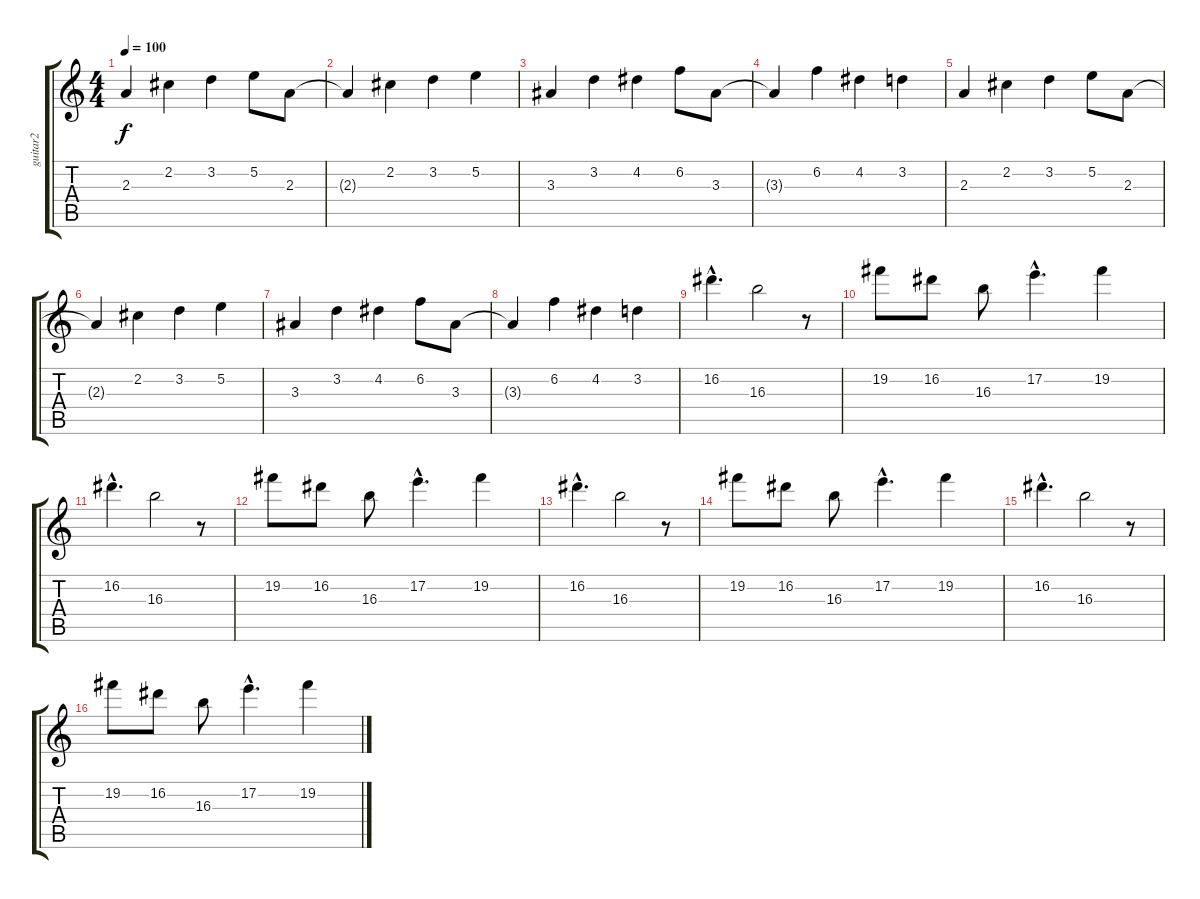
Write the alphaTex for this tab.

\track ("guitar2" "guitar2") {instrument acousticguitarsteel}
\staff {score tabs}
\tuning (E4 B3 G3 D3 A2 E2) {hide}
\ts (4 4)
\tempo 100
\clef g2
\ks c
2.3.4{dy f} 2.2.4 3.2.4 5.2.8 2.3.8 |
2.3{t}.4 2.2.4 3.2.4 5.2.4 |
3.3.4 3.2.4 4.2.4 6.2.8 3.3.8 |
3.3{t}.4 6.2.4 4.2.4 3.2.4 |
2.3.4 2.2.4 3.2.4 5.2.8 2.3.8 |
2.3{t}.4 2.2.4 3.2.4 5.2.4 |
3.3.4 3.2.4 4.2.4 6.2.8 3.3.8 |
3.3{t}.4 6.2.4 4.2.4 3.2.4 |
16.2{hac}.4{d} 16.3.2 r.8 |
19.2.8 16.2.8 16.3.8 17.2{hac}.4{d} 19.2.4 |
16.2{hac}.4{d} 16.3.2 r.8 |
19.2.8 16.2.8 16.3.8 17.2{hac}.4{d} 19.2.4 |
16.2{hac}.4{d} 16.3.2 r.8 |
19.2.8 16.2.8 16.3.8 17.2{hac}.4{d} 19.2.4 |
16.2{hac}.4{d} 16.3.2 r.8 |
19.2.8 16.2.8 16.3.8 17.2{hac}.4{d} 19.2.4
